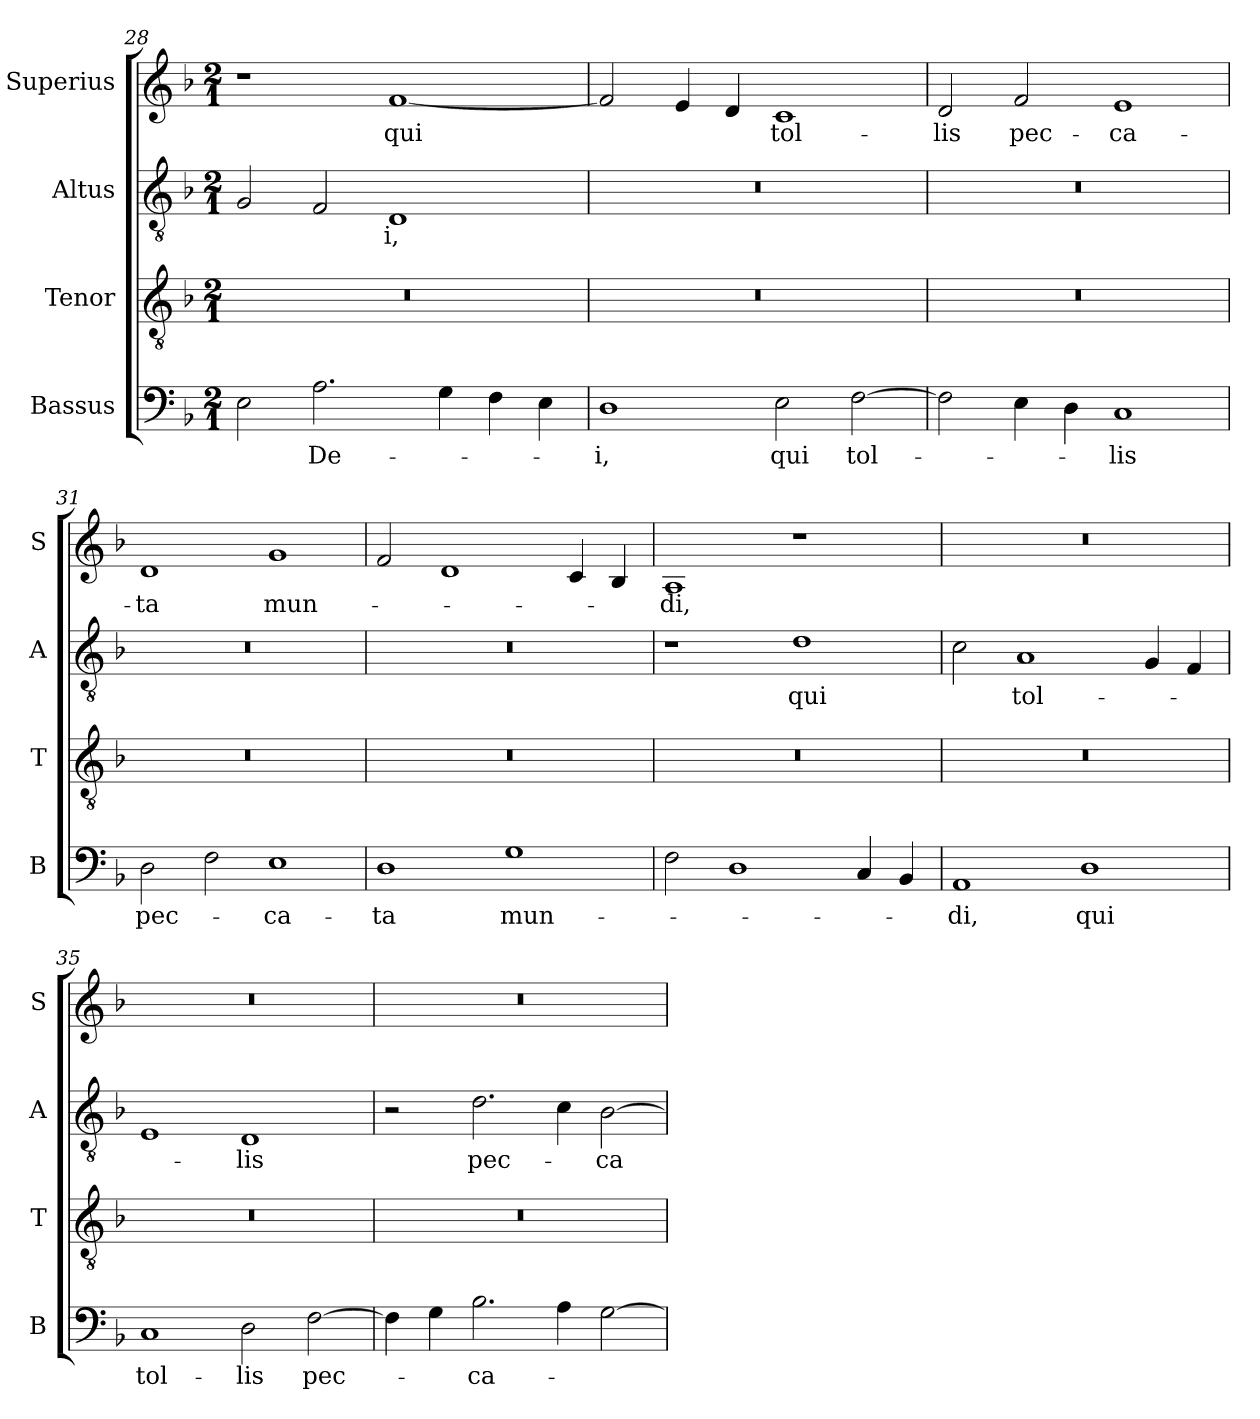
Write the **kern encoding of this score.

**kern	**text	**kern	**kern	**text	**kern	**text
*part4	*part4	*part3	*part2	*part2	*part1	*part1
*staff4	*staff4	*staff3	*staff2	*staff2	*staff1	*staff1
*I"Bassus	*	*I"Tenor	*I"Altus	*	*I"Superius	*
*I'B	*	*I'T	*I'A	*	*I'S	*
*clefF4	*	*clefGv2	*clefGv2	*	*clefG2	*
*k[b-]	*	*k[b-]	*k[b-]	*	*k[b-]	*
*M2/1	*	*M2/1	*M2/1	*	*M2/1	*
=28	=28	=28	=28	=28	=28	=28
2E	.	0r	2G	.	1r	.
!	!LO:LY:i	!	!	!	!	!
2.A	De-	.	2F	.	.	.
!	!	!	!	!	!	!LO:LY:i
.	.	.	1D	-i,	[1f	qui
4G	.	.	.	.	.	.
4F	.	.	.	.	.	.
4E	.	.	.	.	.	.
=29	=29	=29	=29	=29	=29	=29
!	!LO:LY:i	!	!	!	!	!
1D	-i,	0r	0r	.	2f]	.
.	.	.	.	.	4e	.
.	.	.	.	.	4d	.
!	!	!	!	!	!	!LO:LY:i
2E	qui	.	.	.	1c	tol-
[2F	tol-	.	.	.	.	.
=30	=30	=30	=30	=30	=30	=30
!	!	!	!	!	!	!LO:LY:i
2F]	.	0r	0r	.	2d	-lis
4E	.	.	.	.	2f	pec-
4D	.	.	.	.	.	.
1C	-lis	.	.	.	1e	-ca-
=31	=31	=31	=31	=31	=31	=31
2D	pec-	0r	0r	.	1d	-ta
2F	.	.	.	.	.	.
1E	-ca-	.	.	.	1g	mun-
=32	=32	=32	=32	=32	=32	=32
1D	-ta	0r	0r	.	2f	.
.	.	.	.	.	1d	.
1G	mun-	.	.	.	.	.
.	.	.	.	.	4c	.
.	.	.	.	.	4B-	.
=33	=33	=33	=33	=33	=33	=33
2F	.	0r	1r	.	1A	-di,
1D	.	.	.	.	.	.
.	.	.	1d	qui	1r	.
4C	.	.	.	.	.	.
4BB-	.	.	.	.	.	.
=34	=34	=34	=34	=34	=34	=34
1AA	-di,	0r	2c	.	0r	.
.	.	.	1A	tol-	.	.
!	!LO:LY:i	!	!	!	!	!
1D	qui	.	.	.	.	.
.	.	.	4G	.	.	.
.	.	.	4F	.	.	.
=35	=35	=35	=35	=35	=35	=35
!	!LO:LY:i	!	!	!	!	!
1C	tol-	0r	1E	.	0r	.
!	!LO:LY:i	!	!	!	!	!
2D	-lis	.	1D	-lis	.	.
!	!LO:LY:i	!	!	!	!	!
[2F	pec-	.	.	.	.	.
=36	=36	=36	=36	=36	=36	=36
4F]	.	0r	2r	.	0r	.
4G	.	.	.	.	.	.
!	!LO:LY:i	!	!	!LO:LY:i	!	!
2.B-	-ca-	.	2.d	pec-	.	.
4A	.	.	4c	.	.	.
!	!	!	!	!LO:LY:i	!	!
[2G	.	.	[2B-	-ca-	.	.
=	=	=	=	=	=	=
*-	*-	*-	*-	*-	*-	*-
